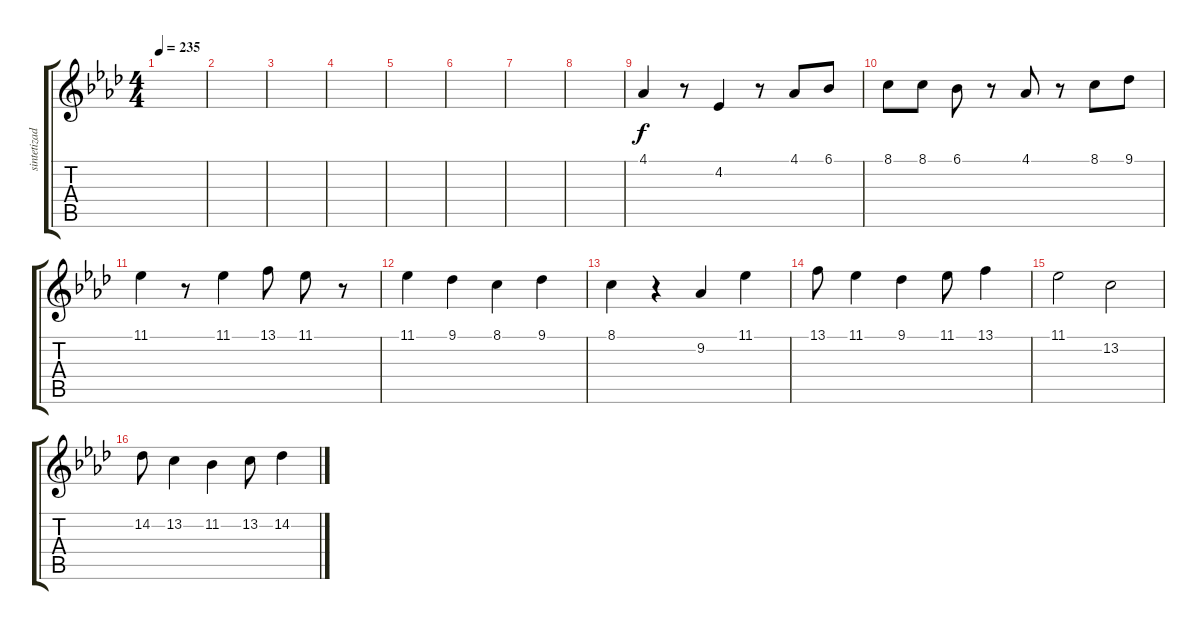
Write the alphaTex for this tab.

\track ("sintetizador 2nd" "sintetizad") {instrument celesta}
\staff {score tabs}
\tuning (E4 B3 G3 D3 A2 E2) {hide}
\ts (4 4)
\tempo 235
\clef g2
\ks ab
|
|
|
|
|
|
|
|
4.1.4 r.8 4.2.4 r.8 4.1.8 6.1.8 |
8.1.8 8.1.8 6.1.8 r.8 4.1.8 r.8 8.1.8 9.1.8 |
11.1.4 r.8 11.1.4 13.1.8 11.1.8 r.8 |
11.1.4 9.1.4 8.1.4 9.1.4 |
8.1.4 r.4 9.2.4 11.1.4 |
13.1.8 11.1.4 9.1.4 11.1.8 13.1.4 |
11.1.2 13.2.2 |
14.2.8 13.2.4 11.2.4 13.2.8 14.2.4
